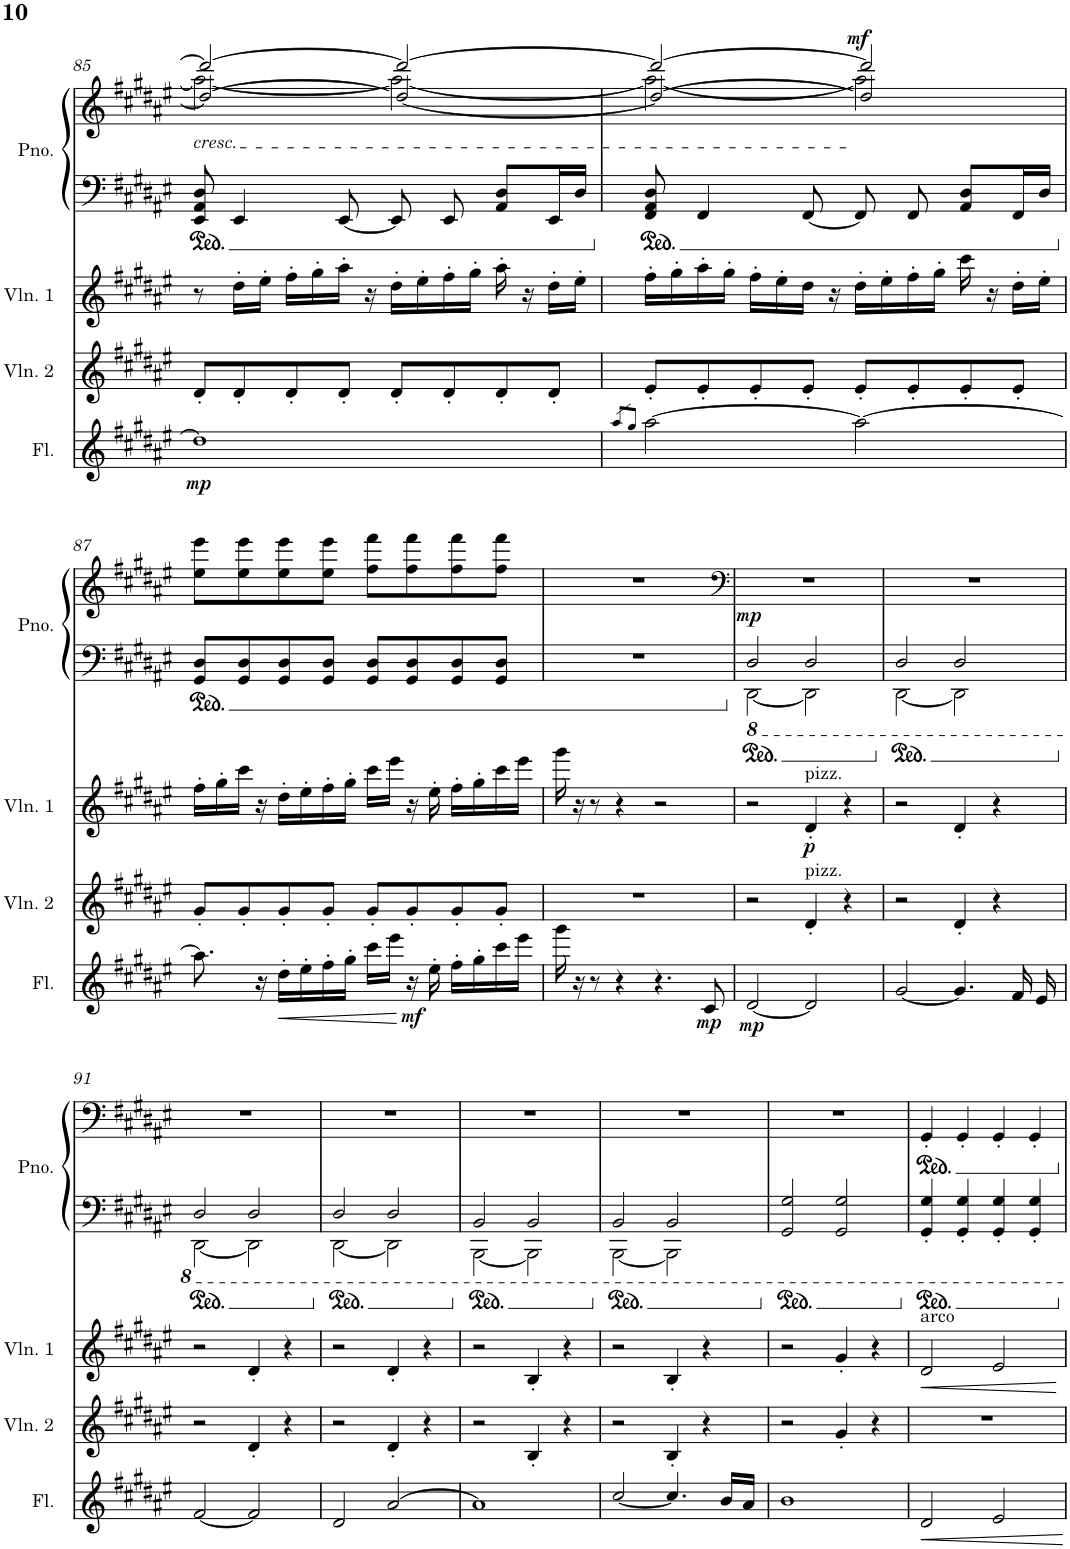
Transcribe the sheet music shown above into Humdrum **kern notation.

**kern	**dynam	**kern	**kern	**dynam	**kern	**kern	**dynam
*part4	*part4	*part3	*part2	*part2	*part1	*part1	*part1
*staff5	*staff5	*staff4	*staff3	*staff3	*staff2	*staff1	*staff1/2
*I"Flute	*	*I"Violin 2	*I"Violin 1	*	*I"Piano	*	*
*I'Fl.	*	*I'Vln. 2	*I'Vln. 1	*	*I'Pno.	*	*
!!LO:PB:g=z
*clefG2	*	*clefG2	*clefG2	*	*clefF4	*clefG2	*
*k[f#c#g#d#a#e#]	*	*k[f#c#g#d#a#e#]	*k[f#c#g#d#a#e#]	*	*k[f#c#g#d#a#e#]	*k[f#c#g#d#a#e#]	*
*M4/4	*	*M4/4	*M4/4	*	*M4/4	*M4/4	*
=85	=85	=85	=85	=85	=85	=85	=85
*	*	*	*	*	*	*^	*
*	*	*	*	*	*	*	*^	*
!	!	!	!	!	!	!LO:TX:b:i:t=cresc.	!	!	!
!	!LO:DY:b	!	!	!	!	!	!	!	!
1dd#]	mp	8d#'/L	8r	.	8EE#/ 8AA#/ 8D#/	2ddd#/_	2aa#\_	2dd#/_	.
.	.	8d#'/	16dd#'\LL	.	4EE#/	.	.	.	.
.	.	.	16ee#'\JJ	.	.	.	.	.	.
.	.	8d#'/	16ff#'\LL	.	.	.	.	.	.
.	.	.	16gg#'\	.	.	.	.	.	.
.	.	8d#'/J	16aa#'\JJ	.	[8EE#/	.	.	.	.
.	.	.	16r	.	.	.	.	.	.
.	.	8d#'/L	16dd#'\LL	.	8EE#/]	2ddd#/_	2aa#\_	2dd#/_	.
.	.	.	16ee#'\	.	.	.	.	.	.
.	.	8d#'/	16ff#'\	.	8EE#/	.	.	.	.
.	.	.	16gg#'\JJ	.	.	.	.	.	.
.	.	8d#'/	16aa#'\	.	8AA#/ 8D#/L	.	.	.	.
.	.	.	16r	.	.	.	.	.	.
.	.	8d#'/J	16dd#'\LL	.	16EE#/L	.	.	.	.
.	.	.	16ee#'\JJ	.	16D#/JJ	.	.	.	.
=86	=86	=86	=86	=86	=86	=86	=86	=86	=86
8qaa#/L	.	.	.	.	.	.	.	.	.
8qgg#/J	.	.	.	.	.	.	.	.	.
[2aa#\	.	8e#'/L	16ff#'\LL	.	8FF#/ 8AA#/ 8D#/	2ddd#/_	2aa#\_	2dd#/_	.
.	.	.	16gg#'\	.	.	.	.	.	.
.	.	8e#'/	16aa#'\	.	4FF#/	.	.	.	.
.	.	.	16gg#'\JJ	.	.	.	.	.	.
.	.	8e#'/	16ff#'\LL	.	.	.	.	.	.
.	.	.	16ee#'\	.	.	.	.	.	.
.	.	8e#'/J	16dd#\JJ	.	[8FF#/	.	.	.	.
.	.	.	16r	.	.	.	.	.	.
!	!	!	!	!	!	!	!	!	!LO:DY:a
2aa#\_	.	8e#'/L	16dd#'\LL	.	8FF#/]	2ddd#/]	2aa#\]	2dd#/]	mf
.	.	.	16ee#'\	.	.	.	.	.	.
.	.	8e#'/	16ff#'\	.	8FF#/	.	.	.	.
.	.	.	16gg#'\JJ	.	.	.	.	.	.
.	.	8e#'/	16ccc#\	.	8AA#/ 8D#/L	.	.	.	.
.	.	.	16r	.	.	.	.	.	.
.	.	8e#'/J	16dd#'\LL	.	16FF#/L	.	.	.	.
.	.	.	16ee#'\JJ	.	16D#/JJ	.	.	.	.
*	*	*	*	*	*	*v	*v	*v	*
!!LO:LB:g=z
=87	=87	=87	=87	=87	=87	=87	=87
8.aa#\]	.	8g#'/L	16ff#'\LL	.	8GG#/ 8D#/L	8ee#\ 8eee#\L	.
.	.	.	16gg#'\	.	.	.	.
.	.	8g#'/	16ccc#\JJ	.	8GG#/ 8D#/	8ee#\ 8eee#\	.
16r	.	.	16r	.	.	.	.
!	!LO:HP:b	!	!	!	!	!	!
16dd#'\LL	<	8g#'/	16dd#'\LL	.	8GG#/ 8D#/	8ee#\ 8eee#\	.
16ee#'\	.	.	16ee#'\	.	.	.	.
16ff#'\	.	8g#'/J	16ff#'\	.	8GG#/ 8D#/J	8ee#\ 8eee#\J	.
16gg#'\JJ	.	.	16gg#'\JJ	.	.	.	.
16ccc#\LL	.	8g#'/L	16ccc#\LL	.	8GG#/ 8D#/L	8ff#\ 8fff#\L	.
16eee#\JJ	.	.	16eee#\JJ	.	.	.	.
!	!LO:DY:n=1:b	!	!	!	!	!	!
16r	[ mf	8g#'/	16r	.	8GG#/ 8D#/	8ff#\ 8fff#\	.
16ee#'\	.	.	16ee#'\	.	.	.	.
16ff#'\LL	.	8g#'/	16ff#'\LL	.	8GG#/ 8D#/	8ff#\ 8fff#\	.
16gg#'\	.	.	16gg#'\	.	.	.	.
16ccc#\	.	8g#'/J	16ccc#\	.	8GG#/ 8D#/J	8ff#\ 8fff#\J	.
16eee#\JJ	.	.	16eee#\JJ	.	.	.	.
=88	=88	=88	=88	=88	=88	=88	=88
16ggg#\	.	1r	16ggg#\	.	1r	1r	.
16r	.	.	16r	.	.	.	.
8r	.	.	8r	.	.	.	.
4r	.	.	4r	.	.	.	.
4.r	.	.	2r	.	.	.	.
!	!LO:DY:b	!	!	!	!	!	!
8c#/	mp	.	.	.	.	.	.
=89	=89	=89	=89	=89	=89	=89	=89
*	*	*	*	*	*	*clefF4	*
*	*	*	*	*	*^	*	*
!	!LO:DY:b	!	!	!	!	!	!	!LO:DY:a=2
[2d#/	mp	2r	2r	.	2DD#/	[2DDD#\	1r	mp
!	!	!	!LO:TX:a:t=pizz.	!	!	!	!	!
!	!	!LO:TX:a:t=pizz.	!	!	!	!	!	!
!	!	!	!	!LO:DY:b	!	!	!	!
2d#/]	.	4d#'/	4d#'/	p	2DD#/	2DDD#\]	.	.
.	.	4r	4r	.	.	.	.	.
=90	=90	=90	=90	=90	=90	=90	=90	=90
[2g#/	.	2r	2r	.	2DD#/	[2DDD#\	1r	.
4.g#/]	.	4d#'/	4d#'/	.	2DD#/	2DDD#\]	.	.
.	.	4r	4r	.	.	.	.	.
16f#/	.	.	.	.	.	.	.	.
16e#/	.	.	.	.	.	.	.	.
!!LO:LB:g=z
=91	=91	=91	=91	=91	=91	=91	=91	=91
[2f#/	.	2r	2r	.	2DD#/	[2DDD#\	1r	.
2f#/]	.	4d#'/	4d#'/	.	2DD#/	2DDD#\]	.	.
.	.	4r	4r	.	.	.	.	.
=92	=92	=92	=92	=92	=92	=92	=92	=92
2d#/	.	2r	2r	.	2DD#/	[2DDD#\	1r	.
[>2a#/	.	4d#'/	4d#'/	.	2DD#/	2DDD#\]	.	.
.	.	4r	4r	.	.	.	.	.
=93	=93	=93	=93	=93	=93	=93	=93	=93
1a#]	.	2r	2r	.	2BBB/	[2BBBB\	1r	.
.	.	4B'/	4B'/	.	2BBB/	2BBBB\]	.	.
.	.	4r	4r	.	.	.	.	.
=94	=94	=94	=94	=94	=94	=94	=94	=94
[2cc#/	.	2r	2r	.	2BBB/	[2BBBB\	1r	.
4.cc#/]	.	4B'/	4B'/	.	2BBB/	2BBBB\]	.	.
.	.	4r	4r	.	.	.	.	.
16b/LL	.	.	.	.	.	.	.	.
16a#/JJ	.	.	.	.	.	.	.	.
*	*	*	*	*	*v	*v	*	*
=95	=95	=95	=95	=95	=95	=95	=95
1b	.	2r	2r	.	2GGG#/ 2GG#/	1r	.
.	.	4g#'/	4g#'/	.	2GGG#/ 2GG#/	.	.
.	.	4r	4r	.	.	.	.
=96	=96	=96	=96	=96	=96	=96	=96
!	!	!	!	!LO:HP:b	!	!	!
*	*	*	*	*	*	*ped	*
!	!	!	!LO:TX:a:t=arco	!	!	!	!
2d#/	.	1r	2d#/	<	4GGG#/' 4GG#/'	4GG#'/	.
.	.	.	.	.	4GGG#/' 4GG#/'	4GG#'/	.
2e#/	.	.	2e#/	.	4GGG#/' 4GG#/'	4GG#'/	.
.	.	.	.	.	4GGG#/' 4GG#/'	4GG#'/	.
.	.	.	.	[	.	.	.
*	*	*	*	*	*	*Xped	*
=	=	=	=	=	=	=	=
*-	*-	*-	*-	*-	*-	*-	*-
